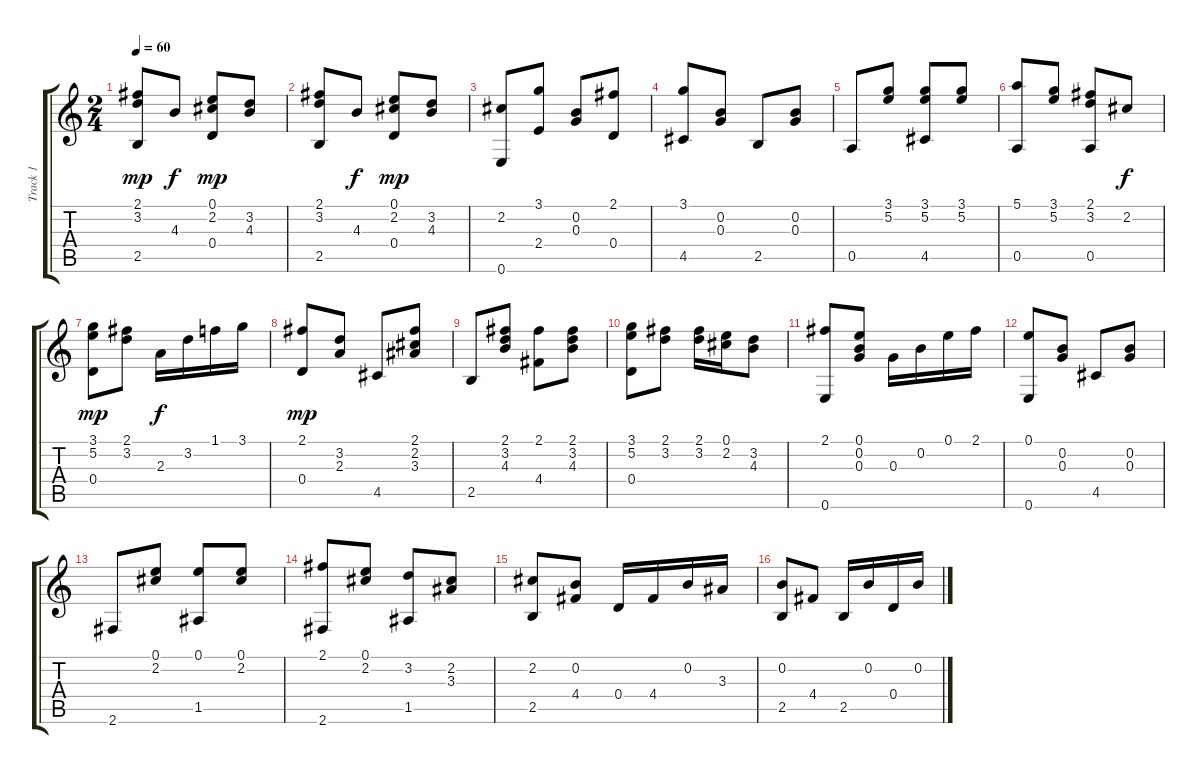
\track ("Track 1" "Track 1") {instrument acousticguitarnylon}
\staff {score tabs}
\tuning (E4 B3 G3 D3 A2 E2) {hide}
\ts (2 4)
\tempo 60
\clef g2
\ks c
(2.1 3.2 2.5).8{dy mp instrument acousticguitarnylon} 4.3.8{dy f} (0.1 2.2 0.4).8{dy mp} (3.2 4.3).8 |
(2.1 3.2 2.5).8 4.3.8{dy f} (0.1 2.2 0.4).8{dy mp} (3.2 4.3).8 |
(2.2 0.6).8 (3.1 2.4).8 (0.2 0.3).8 (2.1 0.4).8 |
(3.1 4.5).8 (0.2 0.3).8 2.5.8 (0.2 0.3).8 |
0.5.8 (3.1 5.2).8 (3.1 5.2 4.5).8 (3.1 5.2).8 |
(5.1 0.5).8 (3.1 5.2).8 (2.1 3.2 0.5).8 2.2.8{dy f} |
(3.1 5.2 0.4).8{dy mp} (2.1 3.2).8 2.3.16{dy f} 3.2.16 1.1.16 3.1.16 |
(2.1 0.4).8{dy mp} (3.2 2.3).8 4.5.8 (2.1 2.2 3.3).8 |
2.5.8 (2.1 3.2 4.3).8 (2.1 4.4).8 (2.1 3.2 4.3).8 |
(3.1 5.2 0.4).8 (2.1 3.2).8 (2.1 3.2).16 (0.1 2.2).16 (3.2 4.3).8 |
(2.1 0.6).8 (0.1 0.2 0.3).8 0.3.16 0.2.16 0.1.16 2.1.16 |
(0.1 0.6).8 (0.2 0.3).8 4.5.8 (0.2 0.3).8 |
2.6.8 (0.1 2.2).8 (0.1 1.5).8 (0.1 2.2).8 |
(2.1 2.6).8 (0.1 2.2).8 (3.2 1.5).8 (2.2 3.3).8 |
(2.2 2.5).8 (0.2 4.4).8 0.4.16 4.4.16 0.2.16 3.3.16 |
(0.2 2.5).8 4.4.8 2.5.16 0.2.16 0.4.16 0.2.16
